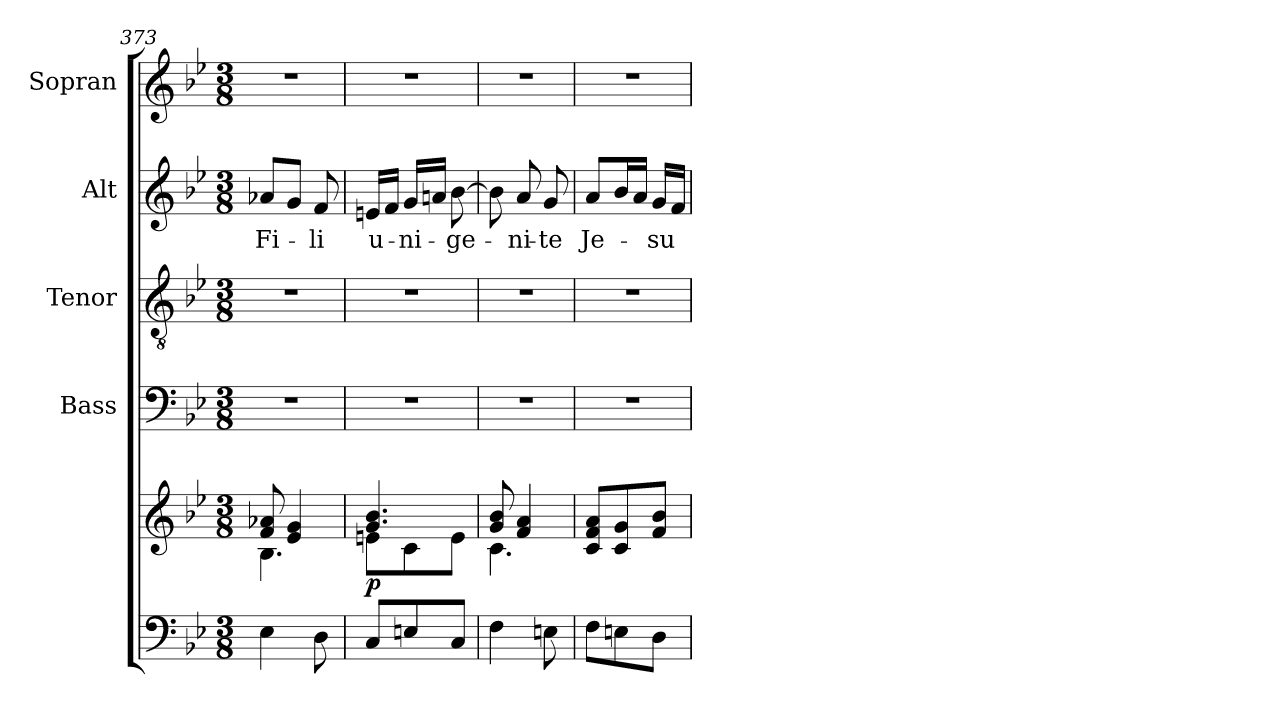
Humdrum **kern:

**kern	**kern	**dynam	**kern	**kern	**kern	**text	**kern
*part5	*part5	*part5	*part4	*part3	*part2	*part2	*part1
*staff6	*staff5	*staff5/6	*staff4	*staff3	*staff2	*staff2	*staff1
*	*	*	*I"Bass	*I"Tenor	*I"Alt	*	*I"Sopran
*	*	*	*I'B.	*I'T.	*I'A.	*	*I'S.
*clefF4	*clefG2	*	*clefF4	*clefGv2	*clefG2	*	*clefG2
*k[b-e-]	*k[b-e-]	*	*k[b-e-]	*k[b-e-]	*k[b-e-]	*	*k[b-e-]
*B-:	*B-:	*	*B-:	*B-:	*B-:	*	*B-:
*M3/8	*M3/8	*	*M3/8	*M3/8	*M3/8	*	*M3/8
=373	=373	=373	=373	=373	=373	=373	=373
*	*^	*	*	*	*	*	*
!	!	!	!	!	!	!	!LO:LY:b	!
4E-\	8f/ 8a-X/	4.B-\	.	4.r	4.r	8a-X/L	Fi-	4.r
.	4e-/ 4g/	.	.	.	.	8g/J	.	.
!	!	!	!	!	!	!	!LO:LY:b	!
8D\	.	.	.	.	.	8f/	-li	.
=374	=374	=374	=374	=374	=374	=374	=374	=374
!	!	!	!LO:DY:a=2	!	!	!	!LO:LY:b	!
8C/L	4.g/ 4.b-/	8en\L	p	4.r	4.r	16en/LL	u-	4.r
.	.	.	.	.	.	16f/JJ	.	.
!	!	!	!	!	!	!	!LO:LY:b	!
8En/	.	8c\	.	.	.	16g/LL	-ni-	.
.	.	.	.	.	.	16an/JJ	.	.
!	!	!	!	!	!	!	!LO:LY:b	!
8C/J	.	8e\J	.	.	.	[8b-\	-ge-	.
=375	=375	=375	=375	=375	=375	=375	=375	=375
4F\	8g/ 8b-/	4.c\	.	4.r	4.r	8b-\]	.	4.r
!	!	!	!	!	!	!	!LO:LY:b	!
.	4f/ 4a/	.	.	.	.	8a/	-ni-	.
!	!	!	!	!	!	!	!LO:LY:b	!
8En\	.	.	.	.	.	8g/	-te	.
*	*v	*v	*	*	*	*	*	*
=376	=376	=376	=376	=376	=376	=376	=376
!	!	!	!	!	!	!LO:LY:b	!
8F\L	8c/ 8f/ 8a/L	.	4.r	4.r	8a/L	Je-	4.r
8En\	8c/ 8g/	.	.	.	16b-/L	.	.
.	.	.	.	.	16a/JJ	.	.
!	!	!	!	!	!	!LO:LY:b	!
8D\J	8f/ 8b-/J	.	.	.	16g/LL	-su	.
.	.	.	.	.	16f/JJ	.	.
=	=	=	=	=	=	=	=
*-	*-	*-	*-	*-	*-	*-	*-
